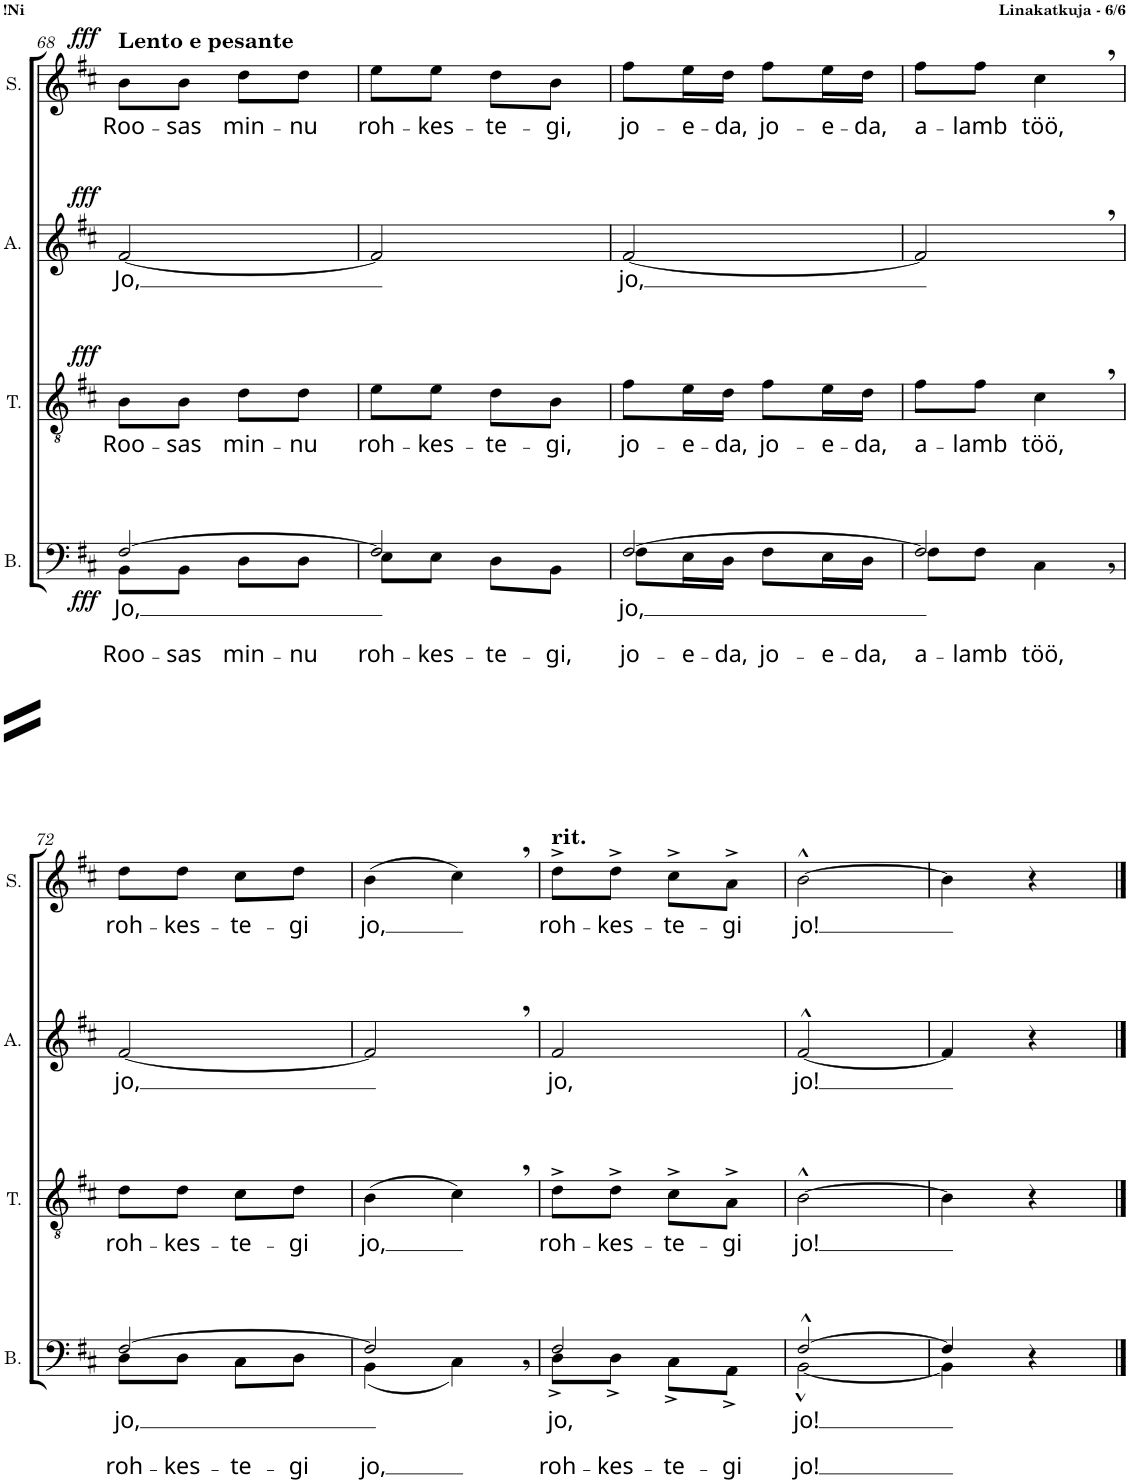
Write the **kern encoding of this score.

**kern	**text	**text	**dynam	**kern	**text	**dynam	**kern	**text	**dynam	**kern	**text	**dynam
*part4	*part4	*part4	*part4	*part3	*part3	*part3	*part2	*part2	*part2	*part1	*part1	*part1
*staff4	*staff4	*staff4	*staff4	*staff3	*staff3	*staff3	*staff2	*staff2	*staff2	*staff1	*staff1	*staff1
*I"Bass	*	*	*	*I"Tenor	*	*	*I"Alto	*	*	*I"Soprano	*	*
*I'B.	*	*	*	*I'T.	*	*	*I'A.	*	*	*I'S.	*	*
!!LO:PB:g=z
*clefF4	*	*	*	*clefGv2	*	*	*clefG2	*	*	*clefG2	*	*
*	*	*	*	*	*	*	*Trd1c2	*	*	*	*	*
*k[f#c#]	*	*	*	*k[f#c#]	*	*	*k[f#c#]	*	*	*k[f#c#]	*	*
*M2/4	*	*	*	*M2/4	*	*	*M2/4	*	*	*M2/4	*	*
=68	=68	=68	=68	=68	=68	=68	=68	=68	=68	=68	=68	=68
!	!	!	!	!	!	!	!	!	!	!LO:TX:a:B:t=Lento e pesante	!	!
!	!LO:LY:b	!	!	!	!	!	!	!	!	!	!	!
*^	*	*	*	*	*	*	*	*	*	*	*	*
!	!	!	!LO:LY:b	!LO:DY:b	!	!LO:LY:b	!LO:DY:a	!	!LO:LY:b	!LO:DY:a	!	!LO:LY:b	!LO:DY:a
[2F#/	8BB\L	.	Roo-	fff	8B\L	Roo-	fff	[2f#/	Jo,	fff	8b\L	Roo-	fff
!	!	!	!LO:LY:b	!	!	!LO:LY:b	!	!	!	!	!	!LO:LY:b	!
.	8BB\J	.	-sas	.	8B\J	-sas	.	.	.	.	8b\J	-sas	.
!	!	!	!LO:LY:b	!	!	!LO:LY:b	!	!	!	!	!	!LO:LY:b	!
.	8D\L	.	min-	.	8d\L	min-	.	.	.	.	8dd\L	min-	.
!	!	!	!LO:LY:b	!	!	!LO:LY:b	!	!	!	!	!	!LO:LY:b	!
.	8D\J	.	-nu	.	8d\J	-nu	.	.	.	.	8dd\J	-nu	.
=69	=69	=69	=69	=69	=69	=69	=69	=69	=69	=69	=69	=69	=69
!	!	!	!LO:LY:b	!	!	!LO:LY:b	!	!	!	!	!	!LO:LY:b	!
2F#/]	8E\L	.	roh-	.	8e\L	roh-	.	2f#/]	.	.	8ee\L	roh-	.
!	!	!	!LO:LY:b	!	!	!LO:LY:b	!	!	!	!	!	!LO:LY:b	!
.	8E\J	.	-kes-	.	8e\J	-kes-	.	.	.	.	8ee\J	-kes-	.
!	!	!	!LO:LY:b	!	!	!LO:LY:b	!	!	!	!	!	!LO:LY:b	!
.	8D\L	.	-te-	.	8d\L	-te-	.	.	.	.	8dd\L	-te-	.
!	!	!	!LO:LY:b	!	!	!LO:LY:b	!	!	!	!	!	!LO:LY:b	!
.	8BB\J	.	-gi,	.	8B\J	-gi,	.	.	.	.	8b\J	-gi,	.
=70	=70	=70	=70	=70	=70	=70	=70	=70	=70	=70	=70	=70	=70
!	!	!LO:LY:b	!	!	!	!	!	!	!	!	!	!	!
!	!	!	!LO:LY:b	!	!	!LO:LY:b	!	!	!LO:LY:b	!	!	!LO:LY:b	!
[2F#/	8F#\L	.	jo-	.	8f#\L	jo-	.	[2f#/	jo,	.	8ff#\L	jo-	.
!	!	!	!LO:LY:b	!	!	!LO:LY:b	!	!	!	!	!	!LO:LY:b	!
.	16E\L	.	-e-	.	16e\L	-e-	.	.	.	.	16ee\L	-e-	.
!	!	!	!LO:LY:b	!	!	!LO:LY:b	!	!	!	!	!	!LO:LY:b	!
.	16D\JJ	.	-da,	.	16d\JJ	-da,	.	.	.	.	16dd\JJ	-da,	.
!	!	!	!LO:LY:b	!	!	!LO:LY:b	!	!	!	!	!	!LO:LY:b	!
.	8F#\L	.	jo-	.	8f#\L	jo-	.	.	.	.	8ff#\L	jo-	.
!	!	!	!LO:LY:b	!	!	!LO:LY:b	!	!	!	!	!	!LO:LY:b	!
.	16E\L	.	-e-	.	16e\L	-e-	.	.	.	.	16ee\L	-e-	.
!	!	!	!LO:LY:b	!	!	!LO:LY:b	!	!	!	!	!	!LO:LY:b	!
.	16D\JJ	.	-da,	.	16d\JJ	-da,	.	.	.	.	16dd\JJ	-da,	.
=71	=71	=71	=71	=71	=71	=71	=71	=71	=71	=71	=71	=71	=71
!	!	!	!LO:LY:b	!	!	!LO:LY:b	!	!	!	!	!	!LO:LY:b	!
2F#/]	8F#\L	.	a-	.	8f#\L	a-	.	2f#,/]	.	.	8ff#\L	a-	.
!	!	!	!LO:LY:b	!	!	!LO:LY:b	!	!	!	!	!	!LO:LY:b	!
.	8F#\J	.	-lamb	.	8f#\J	-lamb	.	.	.	.	8ff#\J	-lamb	.
!	!	!	!LO:LY:b	!	!	!LO:LY:b	!	!	!	!	!	!LO:LY:b	!
.	4C#,<\	.	töö,	.	4c#,\	töö,	.	.	.	.	4cc#,\	töö,	.
!!LO:LB:g=z
=72	=72	=72	=72	=72	=72	=72	=72	=72	=72	=72	=72	=72	=72
!	!	!LO:LY:b	!	!	!	!	!	!	!	!	!	!	!
!	!	!	!LO:LY:b	!	!	!LO:LY:b	!	!	!LO:LY:b	!	!	!LO:LY:b	!
[2F#/	8D\L	.	roh-	.	8d\L	roh-	.	[2f#/	jo,	.	8dd\L	roh-	.
!	!	!	!LO:LY:b	!	!	!LO:LY:b	!	!	!	!	!	!LO:LY:b	!
.	8D\J	.	-kes-	.	8d\J	-kes-	.	.	.	.	8dd\J	-kes-	.
!	!	!	!LO:LY:b	!	!	!LO:LY:b	!	!	!	!	!	!LO:LY:b	!
.	8C#\L	.	-te-	.	8c#\L	-te-	.	.	.	.	8cc#\L	-te-	.
!	!	!	!LO:LY:b	!	!	!LO:LY:b	!	!	!	!	!	!LO:LY:b	!
.	8D\J	.	-gi	.	8d\J	-gi	.	.	.	.	8dd\J	-gi	.
=73	=73	=73	=73	=73	=73	=73	=73	=73	=73	=73	=73	=73	=73
!	!	!	!LO:LY:b	!	!	!LO:LY:b	!	!	!	!	!	!LO:LY:b	!
2F#/]	(4BB\	.	jo,	.	(4B\	jo,	.	2f#,/]	.	.	(4b\	jo,	.
.	4C#,<\)	.	.	.	4c#,\)	.	.	.	.	.	4cc#,\)	.	.
=74	=74	=74	=74	=74	=74	=74	=74	=74	=74	=74	=74	=74	=74
!	!	!	!	!	!	!	!	!	!	!	!LO:TX:a:B:t=rit.	!	!
!	!	!LO:LY:b	!	!	!	!	!	!	!	!	!	!	!
!	!	!	!LO:LY:b	!	!	!LO:LY:b	!	!	!LO:LY:b	!	!	!LO:LY:b	!
2F#/	8D^\L	.	roh-	.	8d^\L	roh-	.	2f#/	jo,	.	8dd^\L	roh-	.
!	!	!	!LO:LY:b	!	!	!LO:LY:b	!	!	!	!	!	!LO:LY:b	!
.	8D^\J	.	-kes-	.	8d^\J	-kes-	.	.	.	.	8dd^\J	-kes-	.
!	!	!	!LO:LY:b	!	!	!LO:LY:b	!	!	!	!	!	!LO:LY:b	!
.	8C#^\L	.	-te-	.	8c#^\L	-te-	.	.	.	.	8cc#^\L	-te-	.
!	!	!	!LO:LY:b	!	!	!LO:LY:b	!	!	!	!	!	!LO:LY:b	!
.	8AA^\J	.	-gi	.	8A^\J	-gi	.	.	.	.	8a^\J	-gi	.
=75	=75	=75	=75	=75	=75	=75	=75	=75	=75	=75	=75	=75	=75
!	!	!LO:LY:b	!	!	!	!	!	!	!	!	!	!	!
!	!	!	!LO:LY:b	!	!	!LO:LY:b	!	!	!LO:LY:b	!	!	!LO:LY:b	!
[2F#^^/	[2BB^^\	.	jo!	.	[2B^^\	jo!	.	[2f#^^/	jo!	.	[2b^^\	jo!	.
=76	=76	=76	=76	=76	=76	=76	=76	=76	=76	=76	=76	=76	=76
4F#/]	4BB\]	.	.	.	4B\]	.	.	4f#/]	.	.	4b\]	.	.
4r	4ryy	.	.	.	4r	.	.	4r	.	.	4r	.	.
*v	*v	*	*	*	*	*	*	*	*	*	*	*	*
==	==	==	==	==	==	==	==	==	==	==	==	==
*-	*-	*-	*-	*-	*-	*-	*-	*-	*-	*-	*-	*-
